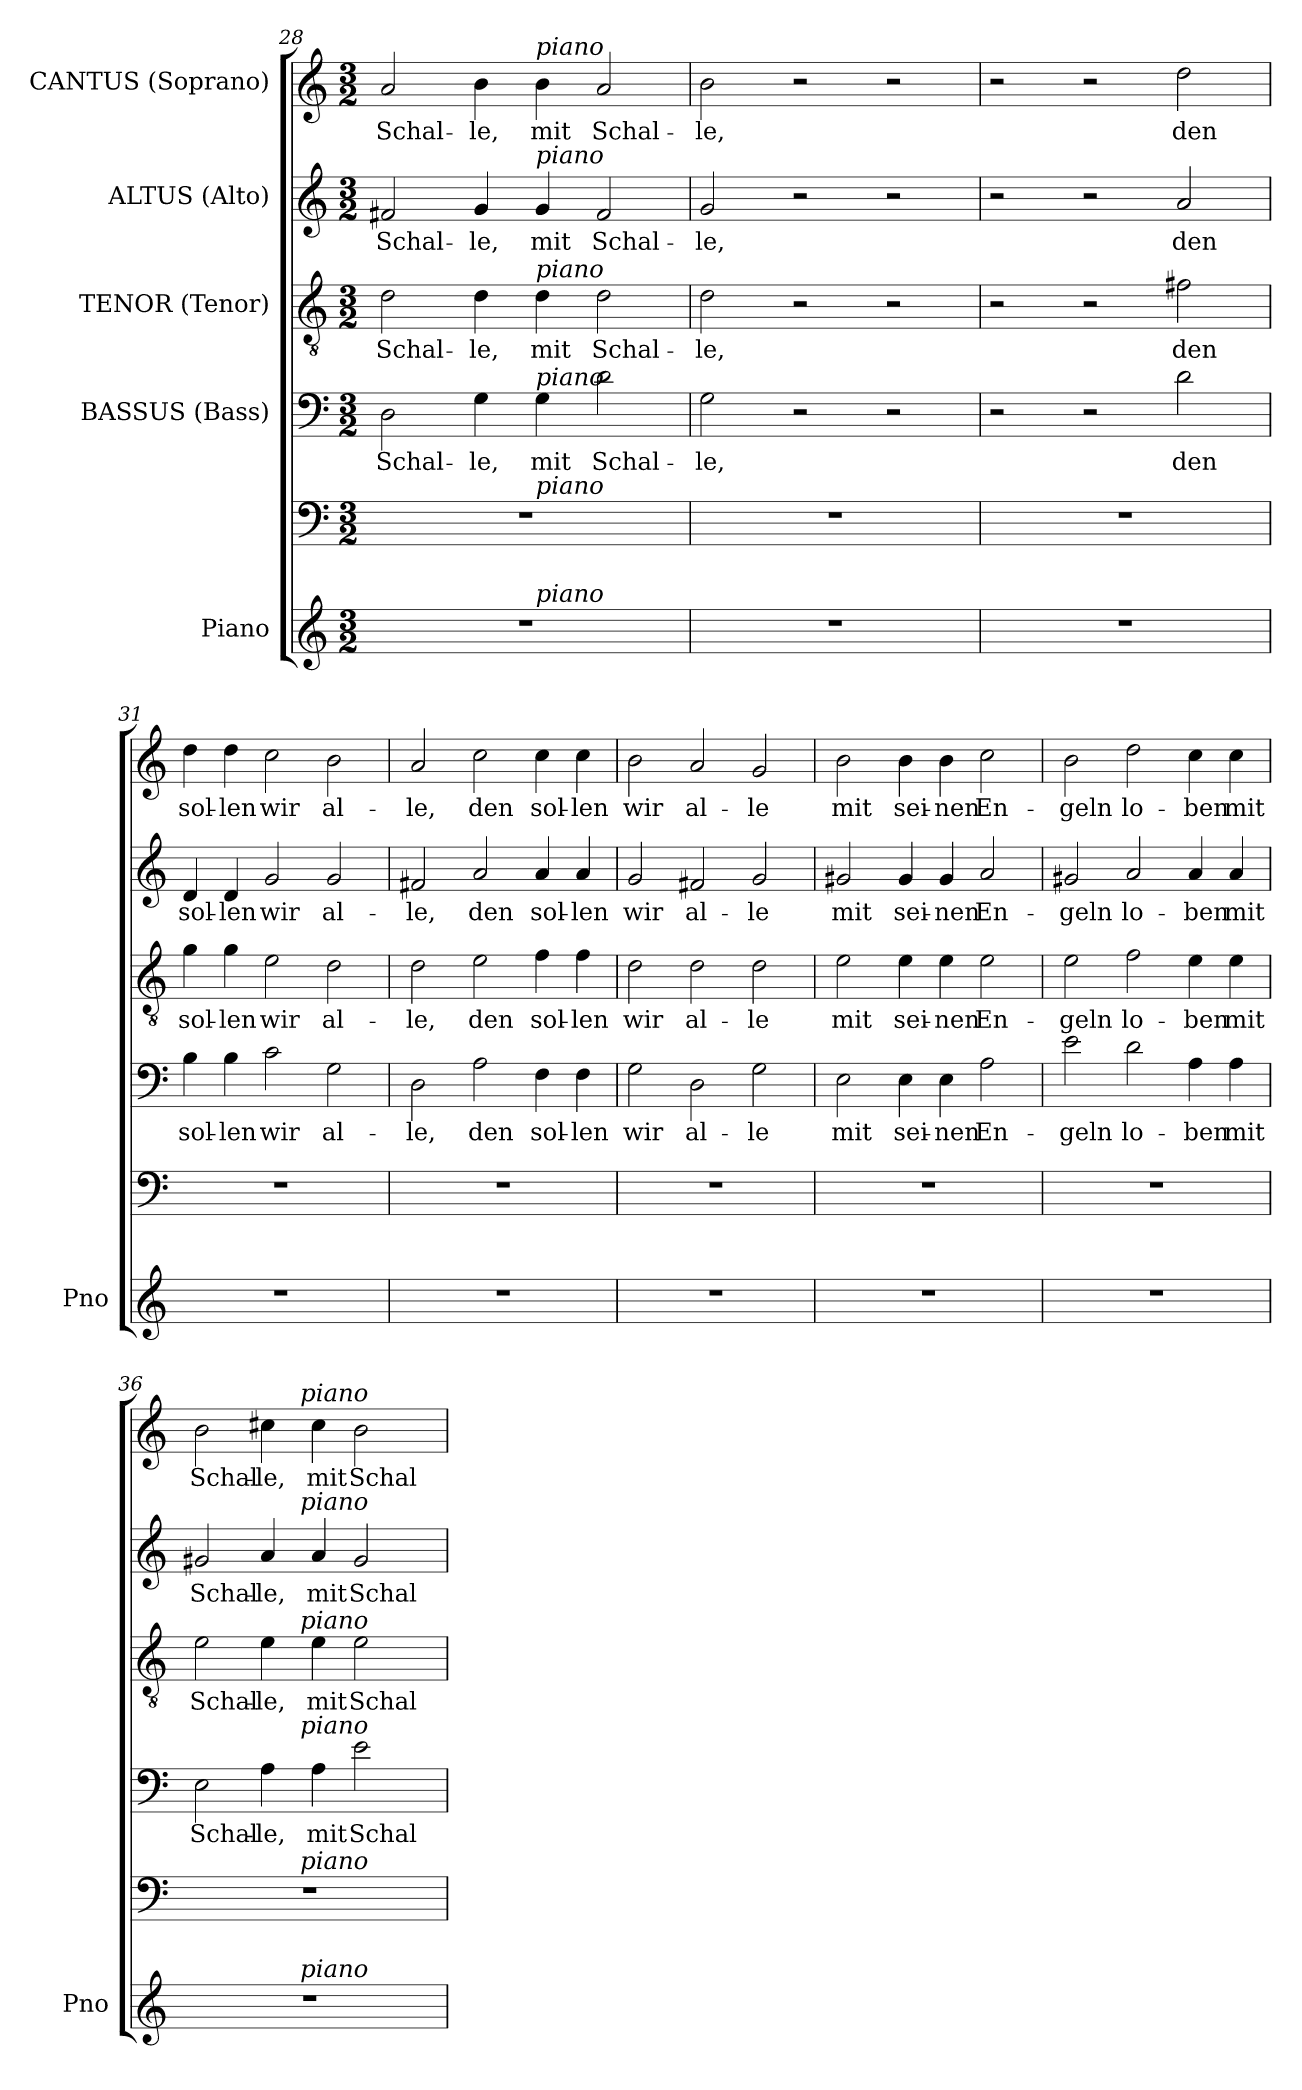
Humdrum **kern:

**kern	**kern	**kern	**text	**kern	**text	**kern	**text	**kern	**text
*part6	*part5	*part4	*part4	*part3	*part3	*part2	*part2	*part1	*part1
*staff6	*staff5	*staff4	*staff4	*staff3	*staff3	*staff2	*staff2	*staff1	*staff1
*I"Piano	*	*I"BASSUS (Bass)	*	*I"TENOR (Tenor)	*	*I"ALTUS (Alto)	*	*I"CANTUS (Soprano)	*
*I'Pno	*	*	*	*	*	*	*	*	*
*clefG2	*clefF4	*clefF4	*	*clefGv2	*	*clefG2	*	*clefG2	*
*k[]	*k[]	*k[]	*	*k[]	*	*k[]	*	*k[]	*
*C:	*C:	*C:	*	*C:	*	*C:	*	*C:	*
*M3/2	*M3/2	*M3/2	*	*M3/2	*	*M3/2	*	*M3/2	*
=28	=28	=28	=28	=28	=28	=28	=28	=28	=28
*^	*^	*	*	*	*	*	*	*	*
1.r	2.ryy	1.r	2.ryy	2D\	Schal-	2d\	Schal-	2f#X/	Schal-	2a/	Schal-
.	.	.	.	4G\	-le,	4d\	-le,	4g/	-le,	4b\	-le,
!	!	!	!	!	!	!	!	!	!	!LO:TX:a:i:t=piano	!
!	!	!	!	!	!	!	!	!LO:TX:a:i:t=piano	!	!	!
!	!	!	!	!	!	!LO:TX:a:i:t=piano	!	!	!	!	!
!	!	!	!	!LO:TX:a:i:t=piano	!	!	!	!	!	!	!
!	!	!	!LO:TX:a:i:t=piano	!	!	!	!	!	!	!	!
!	!LO:TX:a:i:t=piano	!	!	!	!	!	!	!	!	!	!
.	2.ryy	.	2.ryy	4G\	mit	4d\	mit	4g/	mit	4b\	mit
.	.	.	.	2d\	Schal-	2d\	Schal-	2f#/	Schal-	2a/	Schal-
*v	*v	*	*	*	*	*	*	*	*	*	*
*	*v	*v	*	*	*	*	*	*	*	*
=29	=29	=29	=29	=29	=29	=29	=29	=29	=29
1.r	1.r	2G\	-le,	2d\	-le,	2g/	-le,	2b\	-le,
.	.	2r	.	2r	.	2r	.	2r	.
.	.	2r	.	2r	.	2r	.	2r	.
=30	=30	=30	=30	=30	=30	=30	=30	=30	=30
1.r	1.r	2r	.	2r	.	2r	.	2r	.
.	.	2r	.	2r	.	2r	.	2r	.
.	.	2d\	den	2f#X\	den	2a/	den	2dd\	den
=31	=31	=31	=31	=31	=31	=31	=31	=31	=31
1.r	1.r	4B\	sol-	4g\	sol-	4d/	sol-	4dd\	sol-
.	.	4B\	-len	4g\	-len	4d/	-len	4dd\	-len
.	.	2c\	wir	2e\	wir	2g/	wir	2cc\	wir
.	.	2G\	al-	2d\	al-	2g/	al-	2b\	al-
!!LO:LB:g=z
=32	=32	=32	=32	=32	=32	=32	=32	=32	=32
1.r	1.r	2D\	-le,	2d\	-le,	2f#X/	-le,	2a/	-le,
.	.	2A\	den	2e\	den	2a/	den	2cc\	den
.	.	4F\	sol-	4f\	sol-	4a/	sol-	4cc\	sol-
.	.	4F\	-len	4f\	-len	4a/	-len	4cc\	-len
=33	=33	=33	=33	=33	=33	=33	=33	=33	=33
1.r	1.r	2G\	wir	2d\	wir	2g/	wir	2b\	wir
.	.	2D\	al-	2d\	al-	2f#X/	al-	2a/	al-
.	.	2G\	-le	2d\	-le	2g/	-le	2g/	-le
=34	=34	=34	=34	=34	=34	=34	=34	=34	=34
1.r	1.r	2E\	mit	2e\	mit	2g#X/	mit	2b\	mit
.	.	4E\	sei-	4e\	sei-	4g#/	sei-	4b\	sei-
.	.	4E\	-nen	4e\	-nen	4g#/	-nen	4b\	-nen
.	.	2A\	En-	2e\	En-	2a/	En-	2cc\	En-
=35	=35	=35	=35	=35	=35	=35	=35	=35	=35
1.r	1.r	2e\	-geln	2e\	-geln	2g#X/	-geln	2b\	-geln
.	.	2d\	lo-	2f\	lo-	2a/	lo-	2dd\	lo-
.	.	4A\	-ben	4e\	-ben	4a/	-ben	4cc\	-ben
.	.	4A\	mit	4e\	mit	4a/	mit	4cc\	mit
=36	=36	=36	=36	=36	=36	=36	=36	=36	=36
*^	*^	*^	*	*^	*	*^	*	*^	*
1.r	2ryy	1.r	2ryy	2E\	2ryy	Schal-	2e\	2ryy	Schal-	2g#X/	2ryy	Schal-	2b\	2ryy	Schal-
.	8..ryy	.	8..ryy	4A\	8..ryy	-le,	4e\	8..ryy	-le,	4a/	8..ryy	-le,	4cc#X\	8..ryy	-le,
!	!	!	!	!	!	!	!	!	!	!	!	!	!	!LO:TX:a:i:t=piano	!
!	!	!	!	!	!	!	!	!	!	!	!LO:TX:a:i:t=piano	!	!	!	!
!	!	!	!	!	!	!	!	!LO:TX:a:i:t=piano	!	!	!	!	!	!	!
!	!	!	!	!	!LO:TX:a:i:t=piano	!	!	!	!	!	!	!	!	!	!
!	!	!	!LO:TX:a:i:t=piano	!	!	!	!	!	!	!	!	!	!	!	!
!	!LO:TX:a:i:t=piano	!	!	!	!	!	!	!	!	!	!	!	!	!	!
.	2ryy	.	2ryy	.	2ryy	.	.	2ryy	.	.	2ryy	.	.	2ryy	.
.	.	.	.	4A\	.	mit	4e\	.	mit	4a/	.	mit	4cc#\	.	mit
.	.	.	.	2e\	.	Schal-	2e\	.	Schal-	2g#/	.	Schal-	2b\	.	Schal-
.	4ryy	.	4ryy	.	4ryy	.	.	4ryy	.	.	4ryy	.	.	4ryy	.
.	32ryy	.	32ryy	.	32ryy	.	.	32ryy	.	.	32ryy	.	.	32ryy	.
*v	*v	*	*	*v	*v	*	*v	*v	*	*v	*v	*	*v	*v	*
*	*v	*v	*	*	*	*	*	*	*	*
=	=	=	=	=	=	=	=	=	=
*-	*-	*-	*-	*-	*-	*-	*-	*-	*-
